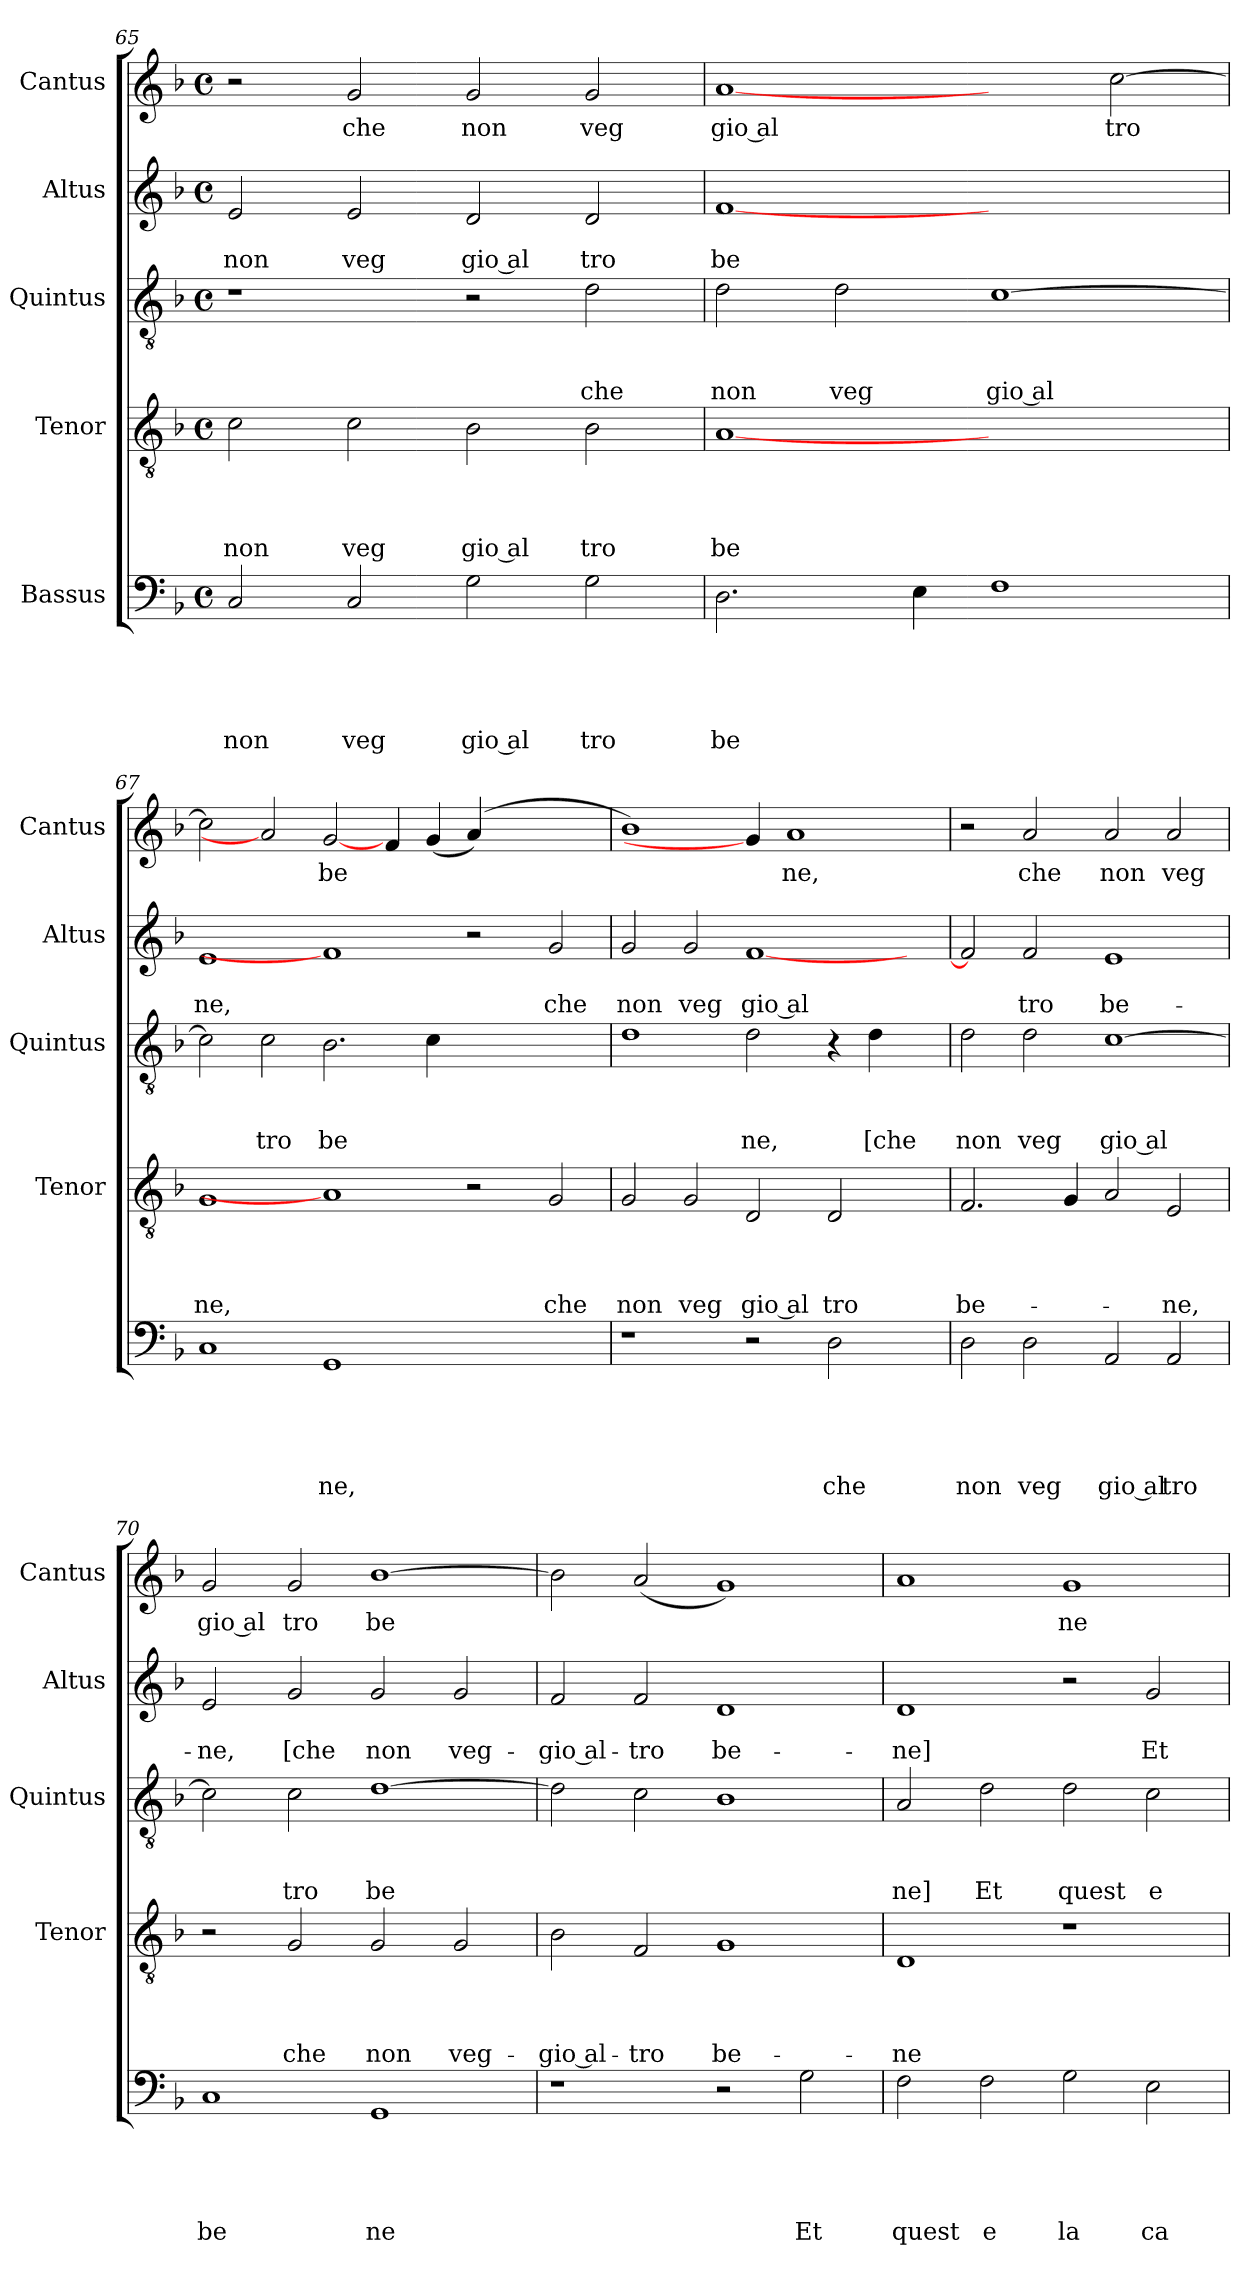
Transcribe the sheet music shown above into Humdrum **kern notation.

**kern	**text	**text	**text	**text	**text	**kern	**text	**text	**text	**text	**kern	**text	**text	**text	**kern	**text	**text	**kern	**text
*part5	*part5	*part5	*part5	*part5	*part5	*part4	*part4	*part4	*part4	*part4	*part3	*part3	*part3	*part3	*part2	*part2	*part2	*part1	*part1
*staff5	*staff5	*staff5	*staff5	*staff5	*staff5	*staff4	*staff4	*staff4	*staff4	*staff4	*staff3	*staff3	*staff3	*staff3	*staff2	*staff2	*staff2	*staff1	*staff1
*I"Bassus	*	*	*	*	*	*I"Tenor	*	*	*	*	*I"Quintus	*	*	*	*I"Altus	*	*	*I"Cantus	*
*	*	*	*	*	*	*I'Tenor	*	*	*	*	*I'Quintus	*	*	*	*I'Altus	*	*	*I'Cantus	*
*clefF4	*	*	*	*	*	*clefGv2	*	*	*	*	*clefGv2	*	*	*	*clefG2	*	*	*clefG2	*
*k[b-]	*	*	*	*	*	*k[b-]	*	*	*	*	*k[b-]	*	*	*	*k[b-]	*	*	*k[b-]	*
*F:	*	*	*	*	*	*F:	*	*	*	*	*F:	*	*	*	*F:	*	*	*F:	*
*M4/4	*	*	*	*	*	*M4/4	*	*	*	*	*M4/4	*	*	*	*M4/4	*	*	*M4/4	*
*met(c)	*	*	*	*	*	*met(c)	*	*	*	*	*met(c)	*	*	*	*met(c)	*	*	*met(c)	*
=65	=65	=65	=65	=65	=65	=65	=65	=65	=65	=65	=65	=65	=65	=65	=65	=65	=65	=65	=65
!	!	!	!	!	!LO:LY:b	!	!	!	!	!LO:LY:b	!	!	!	!	!	!	!LO:LY:b	!	!
2C/	.	.	.	.	non	2c\	.	.	.	non	1r	.	.	.	2e/	.	non	2r	.
!	!	!	!	!	!LO:LY:b	!	!	!	!	!LO:LY:b	!	!	!	!	!	!	!LO:LY:b	!	!LO:LY:b
2C/	.	.	.	.	veg	2c\	.	.	.	veg	.	.	.	.	2e/	.	veg	2g/	che
!	!	!	!	!	!LO:LY:b:rj	!	!	!	!	!LO:LY:b:rj	!	!	!	!	!	!	!LO:LY:b:rj	!	!LO:LY:b
2G\	.	.	.	.	gio al	2B-\	.	.	.	gio al	2r	.	.	.	2d/	.	gio al	2g/	non
!	!	!	!	!	!LO:LY:b	!	!	!	!	!LO:LY:b	!	!	!	!LO:LY:b	!	!	!LO:LY:b	!	!LO:LY:b
2G\	.	.	.	.	tro	2B-\	.	.	.	tro	2d\	.	.	che	2d/	.	tro	2g/	veg
=66	=66	=66	=66	=66	=66	=66	=66	=66	=66	=66	=66	=66	=66	=66	=66	=66	=66	=66	=66
!	!	!	!	!	!LO:LY:b	!	!	!	!	!LO:LY:b	!	!	!	!LO:LY:b	!	!	!LO:LY:b	!	!LO:LY:b:rj
2.D\	.	.	.	.	be	[1A	.	.	.	be	2d\	.	.	non	[1f	.	be	[1a	gio al
!	!	!	!	!	!	!	!	!	!	!	!	!	!	!LO:LY:b	!	!	!	!	!
.	.	.	.	.	.	.	.	.	.	.	2d\	.	.	veg	.	.	.	.	.
4E\	.	.	.	.	.	.	.	.	.	.	.	.	.	.	.	.	.	.	.
!	!	!	!	!	!	!	!	!	!	!	!	!	!	!LO:LY:b	!	!	!	!	!
1F	.	.	.	.	.	1ryy	.	.	.	.	[>1c	.	.	gio al	1ryy	.	.	2ryy	.
!	!	!	!	!	!	!	!	!	!	!	!	!	!	!	!	!	!	!	!LO:LY:b
.	.	.	.	.	.	.	.	.	.	.	.	.	.	.	.	.	.	[>2cc\	tro
=67	=67	=67	=67	=67	=67	=67	=67	=67	=67	=67	=67	=67	=67	=67	=67	=67	=67	=67	=67
!	!	!	!	!	!	!	!	!	!	!LO:LY:b	!	!	!	!	!	!	!LO:LY:b	!	!
1C	.	.	.	.	.	1G	.	.	.	ne,	2c\]	.	.	.	1e	.	ne,	2cc\]	.
!	!	!	!	!	!	!	!	!	!	!	!	!	!	!LO:LY:b	!	!	!	!	!
.	.	.	.	.	.	.	.	.	.	.	2c\	.	.	tro	.	.	.	2a]	.
!	!	!	!	!	!LO:LY:b	!	!	!	!	!	!	!	!	!LO:LY:b	!	!	!	!	!LO:LY:b
1GG	.	.	.	.	ne,	1A]	.	.	.	.	2.B-\	.	.	be	1f]	.	.	[2g/	be
.	.	.	.	.	.	.	.	.	.	.	.	.	.	.	.	.	.	4f/	.
.	.	.	.	.	.	.	.	.	.	.	4c\	.	.	.	.	.	.	(4g/	.
1ryy	.	.	.	.	.	2r	.	.	.	.	1ryy	.	.	.	2r	.	.	(4a/)	.
.	.	.	.	.	.	.	.	.	.	.	.	.	.	.	.	.	.	2.ryy	.
!	!	!	!	!	!	!	!	!	!	!LO:LY:b	!	!	!	!	!	!	!LO:LY:b	!	!
.	.	.	.	.	.	2G/	.	.	.	che	.	.	.	.	2g/	.	che	.	.
=68	=68	=68	=68	=68	=68	=68	=68	=68	=68	=68	=68	=68	=68	=68	=68	=68	=68	=68	=68
!	!	!	!	!	!	!	!	!	!	!LO:LY:b	!	!	!	!	!	!	!LO:LY:b	!	!
1r	.	.	.	.	.	2G/	.	.	.	non	1d	.	.	.	2g/	.	non	1b-)	.
!	!	!	!	!	!	!	!	!	!	!LO:LY:b	!	!	!	!	!	!	!LO:LY:b	!	!
.	.	.	.	.	.	2G/	.	.	.	veg	.	.	.	.	2g/	.	veg	.	.
!	!	!	!	!	!	!	!	!	!	!LO:LY:b:rj	!	!	!	!LO:LY:b	!	!	!LO:LY:b	!	!
2r	.	.	.	.	.	2D/	.	.	.	gio al	2d\	.	.	ne,	[>1f	.	gio al	4g/]	.
!	!	!	!	!	!	!	!	!	!	!	!	!	!	!	!	!	!	!	!LO:LY:b
.	.	.	.	.	.	.	.	.	.	.	.	.	.	.	.	.	.	1a	ne,
!	!	!	!	!	!LO:LY:b	!	!	!	!	!LO:LY:b	!	!	!	!	!	!	!	!	!
2D\	.	.	.	.	che	2D/	.	.	.	tro	4r	.	.	.	.	.	.	.	.
!	!	!	!	!	!	!	!	!	!	!	!	!	!	!LO:LY:b	!	!	!	!	!
.	.	.	.	.	.	.	.	.	.	.	4d\	.	.	[che	.	.	.	.	.
4ryy	.	.	.	.	.	4ryy	.	.	.	.	4ryy	.	.	.	4ryy	.	.	.	.
!!LO:PB:g=z
=69	=69	=69	=69	=69	=69	=69	=69	=69	=69	=69	=69	=69	=69	=69	=69	=69	=69	=69	=69
!	!	!	!	!	!LO:LY:b	!	!	!	!	!LO:LY:b	!	!	!	!LO:LY:b	!	!	!	!	!
2D\	.	.	.	.	non	2.F/	.	.	.	be-	2d\	.	.	non	2f/]	.	.	2r	.
!	!	!	!	!	!LO:LY:b	!	!	!	!	!	!	!	!	!LO:LY:b	!	!	!LO:LY:b	!	!LO:LY:b
2D\	.	.	.	.	veg	.	.	.	.	.	2d\	.	.	veg	2f/	.	tro	2a/	che
.	.	.	.	.	.	4G/	.	.	.	.	.	.	.	.	.	.	.	.	.
!	!	!	!	!	!LO:LY:b:rj	!	!	!	!	!	!	!	!	!LO:LY:b	!	!	!LO:LY:b	!	!LO:LY:b
2AA/	.	.	.	.	gio al	2A/	.	.	.	.	[>1c	.	.	gio al	1e	.	be-	2a/	non
!	!	!	!	!	!LO:LY:b	!	!	!	!	!LO:LY:b	!	!	!	!	!	!	!	!	!LO:LY:b
2AA/	.	.	.	.	tro	2E/	.	.	.	-ne,	.	.	.	.	.	.	.	2a/	veg
=70	=70	=70	=70	=70	=70	=70	=70	=70	=70	=70	=70	=70	=70	=70	=70	=70	=70	=70	=70
!	!	!	!	!	!LO:LY:b	!	!	!	!	!	!	!	!	!	!	!	!LO:LY:b	!	!LO:LY:b:rj
1C	.	.	.	.	be	2r	.	.	.	.	2c\]	.	.	.	2e/	.	-ne,	2g/	gio al
!	!	!	!	!	!	!	!	!	!	!LO:LY:b	!	!	!	!LO:LY:b	!	!	!LO:LY:b	!	!LO:LY:b
.	.	.	.	.	.	2G/	.	.	.	che	2c\	.	.	tro	2g/	.	[che	2g/	tro
!	!	!	!	!	!LO:LY:b	!	!	!	!	!LO:LY:b	!	!	!	!LO:LY:b	!	!	!LO:LY:b	!	!LO:LY:b
1GG	.	.	.	.	ne	2G/	.	.	.	non	[>1d	.	.	be	2g/	.	non	[>1b-	be
!	!	!	!	!	!	!	!	!	!	!LO:LY:b	!	!	!	!	!	!	!LO:LY:b	!	!
.	.	.	.	.	.	2G/	.	.	.	veg-	.	.	.	.	2g/	.	veg-	.	.
=71	=71	=71	=71	=71	=71	=71	=71	=71	=71	=71	=71	=71	=71	=71	=71	=71	=71	=71	=71
!	!	!	!	!	!	!	!	!	!	!LO:LY:b:rj	!	!	!	!	!	!	!LO:LY:b:rj	!	!
1r	.	.	.	.	.	2B-\	.	.	.	-gio al-	2d\]	.	.	.	2f/	.	-gio al-	2b-\]	.
!	!	!	!	!	!	!	!	!	!	!LO:LY:b	!	!	!	!	!	!	!LO:LY:b	!	!
.	.	.	.	.	.	2F/	.	.	.	-tro	2c\	.	.	.	2f/	.	-tro	(2a/	.
!	!	!	!	!	!	!	!	!	!	!LO:LY:b	!	!	!	!	!	!	!LO:LY:b	!	!
2r	.	.	.	.	.	1G	.	.	.	be-	1B-	.	.	.	1d	.	be-	1g)	.
!	!	!	!	!	!LO:LY:b	!	!	!	!	!	!	!	!	!	!	!	!	!	!
2G\	.	.	.	.	Et	.	.	.	.	.	.	.	.	.	.	.	.	.	.
=72	=72	=72	=72	=72	=72	=72	=72	=72	=72	=72	=72	=72	=72	=72	=72	=72	=72	=72	=72
!	!	!	!	!	!LO:LY:b	!	!	!	!	!LO:LY:b	!	!	!	!LO:LY:b	!	!	!LO:LY:b	!	!
2F\	.	.	.	.	quest	1D	.	.	.	-ne	2A/	.	.	ne]	1d	.	-ne]	1a	.
!	!	!	!	!	!LO:LY:b	!	!	!	!	!	!	!	!	!LO:LY:b	!	!	!	!	!
2F\	.	.	.	.	e	.	.	.	.	.	2d\	.	.	Et	.	.	.	.	.
!	!	!	!	!	!LO:LY:b	!	!	!	!	!	!	!	!	!LO:LY:b	!	!	!	!	!LO:LY:b
2G\	.	.	.	.	la	1r	.	.	.	.	2d\	.	.	quest	2r	.	.	1g	ne
!	!	!	!	!	!LO:LY:b	!	!	!	!	!	!	!	!	!LO:LY:b	!	!	!LO:LY:b	!	!
2E\	.	.	.	.	ca	.	.	.	.	.	2c\	.	.	e	2g/	.	Et	.	.
=	=	=	=	=	=	=	=	=	=	=	=	=	=	=	=	=	=	=	=
*-	*-	*-	*-	*-	*-	*-	*-	*-	*-	*-	*-	*-	*-	*-	*-	*-	*-	*-	*-
